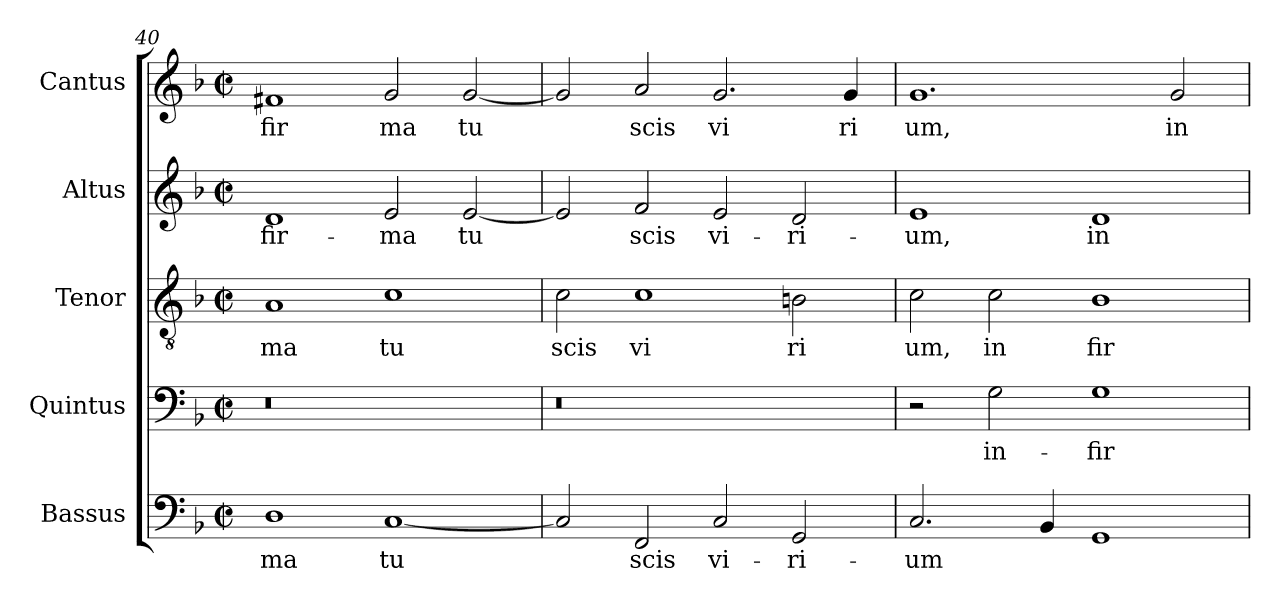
**kern	**text	**kern	**text	**kern	**text	**kern	**text	**kern	**text
*part5	*part5	*part4	*part4	*part3	*part3	*part2	*part2	*part1	*part1
*staff5	*staff5	*staff4	*staff4	*staff3	*staff3	*staff2	*staff2	*staff1	*staff1
*I"Bassus	*	*I"Quintus	*	*I"Tenor	*	*I"Altus	*	*I"Cantus	*
*clefF4	*	*clefF4	*	*clefGv2	*	*clefG2	*	*clefG2	*
*k[b-]	*	*k[b-]	*	*k[b-]	*	*k[b-]	*	*k[b-]	*
*F:	*	*F:	*	*F:	*	*F:	*	*F:	*
*M2/2	*	*M2/2	*	*M2/2	*	*M2/2	*	*M2/2	*
*met(c|)	*	*met(c|)	*	*met(c|)	*	*met(c|)	*	*met(c|)	*
=40	=40	=40	=40	=40	=40	=40	=40	=40	=40
!	!LO:LY:b:cj	!	!	!	!LO:LY:b:cj	!	!LO:LY:b:cj	!	!LO:LY:b:cj
1D	-ma	0r	.	1A	ma	1d	-fir-	1f#X	fir
!	!LO:LY:b:cj	!	!	!	!LO:LY:b:cj	!	!LO:LY:b:cj	!	!LO:LY:b:cj
[<1C	tu	.	.	1c	tu	2e/	-ma	2g/	ma
!	!	!	!	!	!	!	!LO:LY:b:cj	!	!LO:LY:b:cj
.	.	.	.	.	.	[<2e/	tu	[<2g/	tu
=41	=41	=41	=41	=41	=41	=41	=41	=41	=41
!	!	!	!	!	!LO:LY:b:cj	!	!	!	!
2C/]	.	0r	.	2c\	scis	2e/]	.	2g/]	.
!	!LO:LY:b:cj	!	!	!	!LO:LY:b:cj	!	!LO:LY:b:cj	!	!LO:LY:b:cj
2FF/	scis	.	.	1c	vi	2f/	scis	2a/	scis
!	!LO:LY:b:cj	!	!	!	!	!	!LO:LY:b:cj	!	!LO:LY:b:cj
2C/	vi-	.	.	.	.	2e/	vi-	2.g/	vi
!	!LO:LY:b:cj	!	!	!	!LO:LY:b:cj	!	!LO:LY:b:cj	!	!
2GG/	-ri-	.	.	2B\	ri	2d/	-ri-	.	.
!	!	!	!	!	!	!	!	!	!LO:LY:b:cj
.	.	.	.	.	.	.	.	4g/	ri
=42	=42	=42	=42	=42	=42	=42	=42	=42	=42
!	!LO:LY:b	!	!	!	!LO:LY:b:cj	!	!LO:LY:b:cj	!	!LO:LY:b:cj
2.C/	-um	2r	.	2c\	um,	1e	-um,	1.g	um,
!	!	!	!LO:LY:b:cj	!	!LO:LY:b:cj	!	!	!	!
.	.	2G\	in-	2c\	in	.	.	.	.
4BB-/	.	.	.	.	.	.	.	.	.
!	!	!	!LO:LY:b:cj	!	!LO:LY:b:cj	!	!LO:LY:b:cj	!	!
1GG	.	1G	-fir-	1B-	fir	1d	in-	.	.
!	!	!	!	!	!	!	!	!	!LO:LY:b:cj
.	.	.	.	.	.	.	.	2g/	in
=	=	=	=	=	=	=	=	=	=
*-	*-	*-	*-	*-	*-	*-	*-	*-	*-
